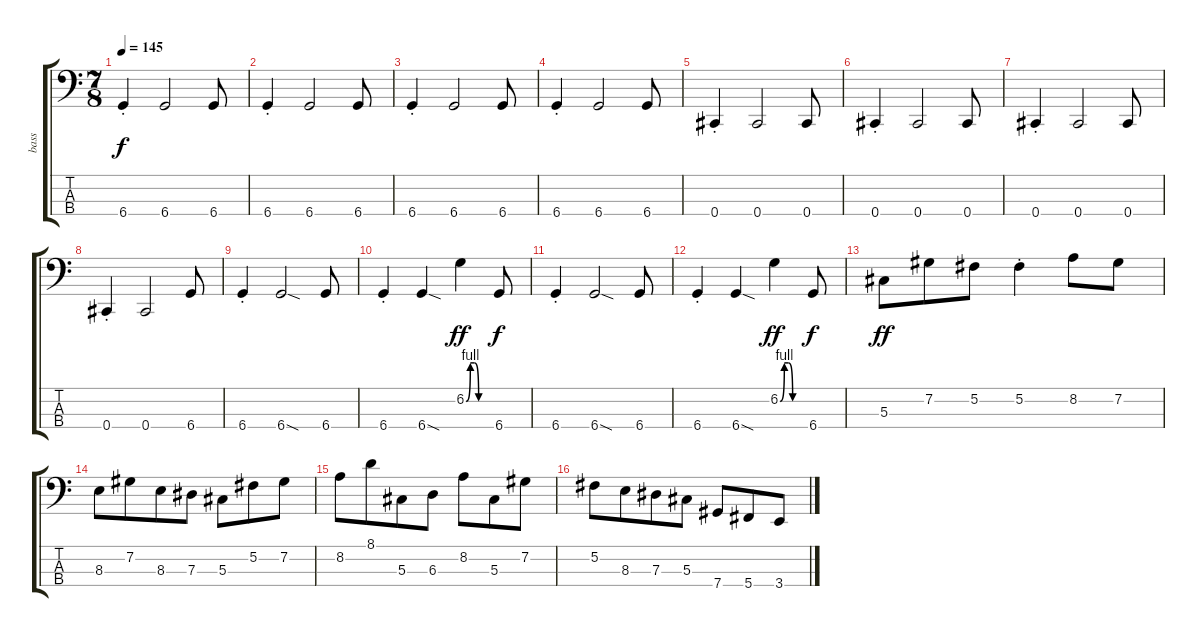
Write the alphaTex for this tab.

\track ("bass" "bass") {instrument electricbasspick}
\staff {score tabs}
\tuning (Gb2 Db2 Ab1 Db1) {hide}
\ts (7 8)
\tempo 145
\clef f4
\ks c
6.4{st}.4{dy f} 6.4.2 6.4.8 |
6.4{st}.4 6.4.2 6.4.8 |
6.4{st}.4 6.4.2 6.4.8 |
6.4{st}.4 6.4.2 6.4.8 |
0.4{st}.4 0.4.2 0.4.8 |
0.4{st}.4 0.4.2 0.4.8 |
0.4{st}.4 0.4.2 0.4.8 |
0.4{st}.4 0.4.2 6.4.8 |
6.4{st}.4 6.4{sod}.2 6.4.8 |
6.4{st}.4 6.4{sod}.4 6.2{be (custom 0 0 10 4 20 4 30 0 60 0)}.4{dy ff} 6.4.8{dy f} |
6.4{st}.4 6.4{sod}.2 6.4.8 |
6.4{st}.4 6.4{sod}.4 6.2{be (custom 0 0 10 4 20 4 30 0 60 0)}.4{dy ff} 6.4.8{dy f} |
5.3.8{dy ff} 7.2.8 5.2.8 5.2{st}.4 8.2.8 7.2.8 |
8.3.8 7.2.8 8.3.8 7.3.8 5.3.8 5.2.8 7.2.8 |
8.2.8 8.1.8 5.3.8 6.3.8 8.2.8 5.3.8 7.2.8 |
5.2.8 8.3.8 7.3.8 5.3.8 7.4.8 5.4.8 3.4.8
